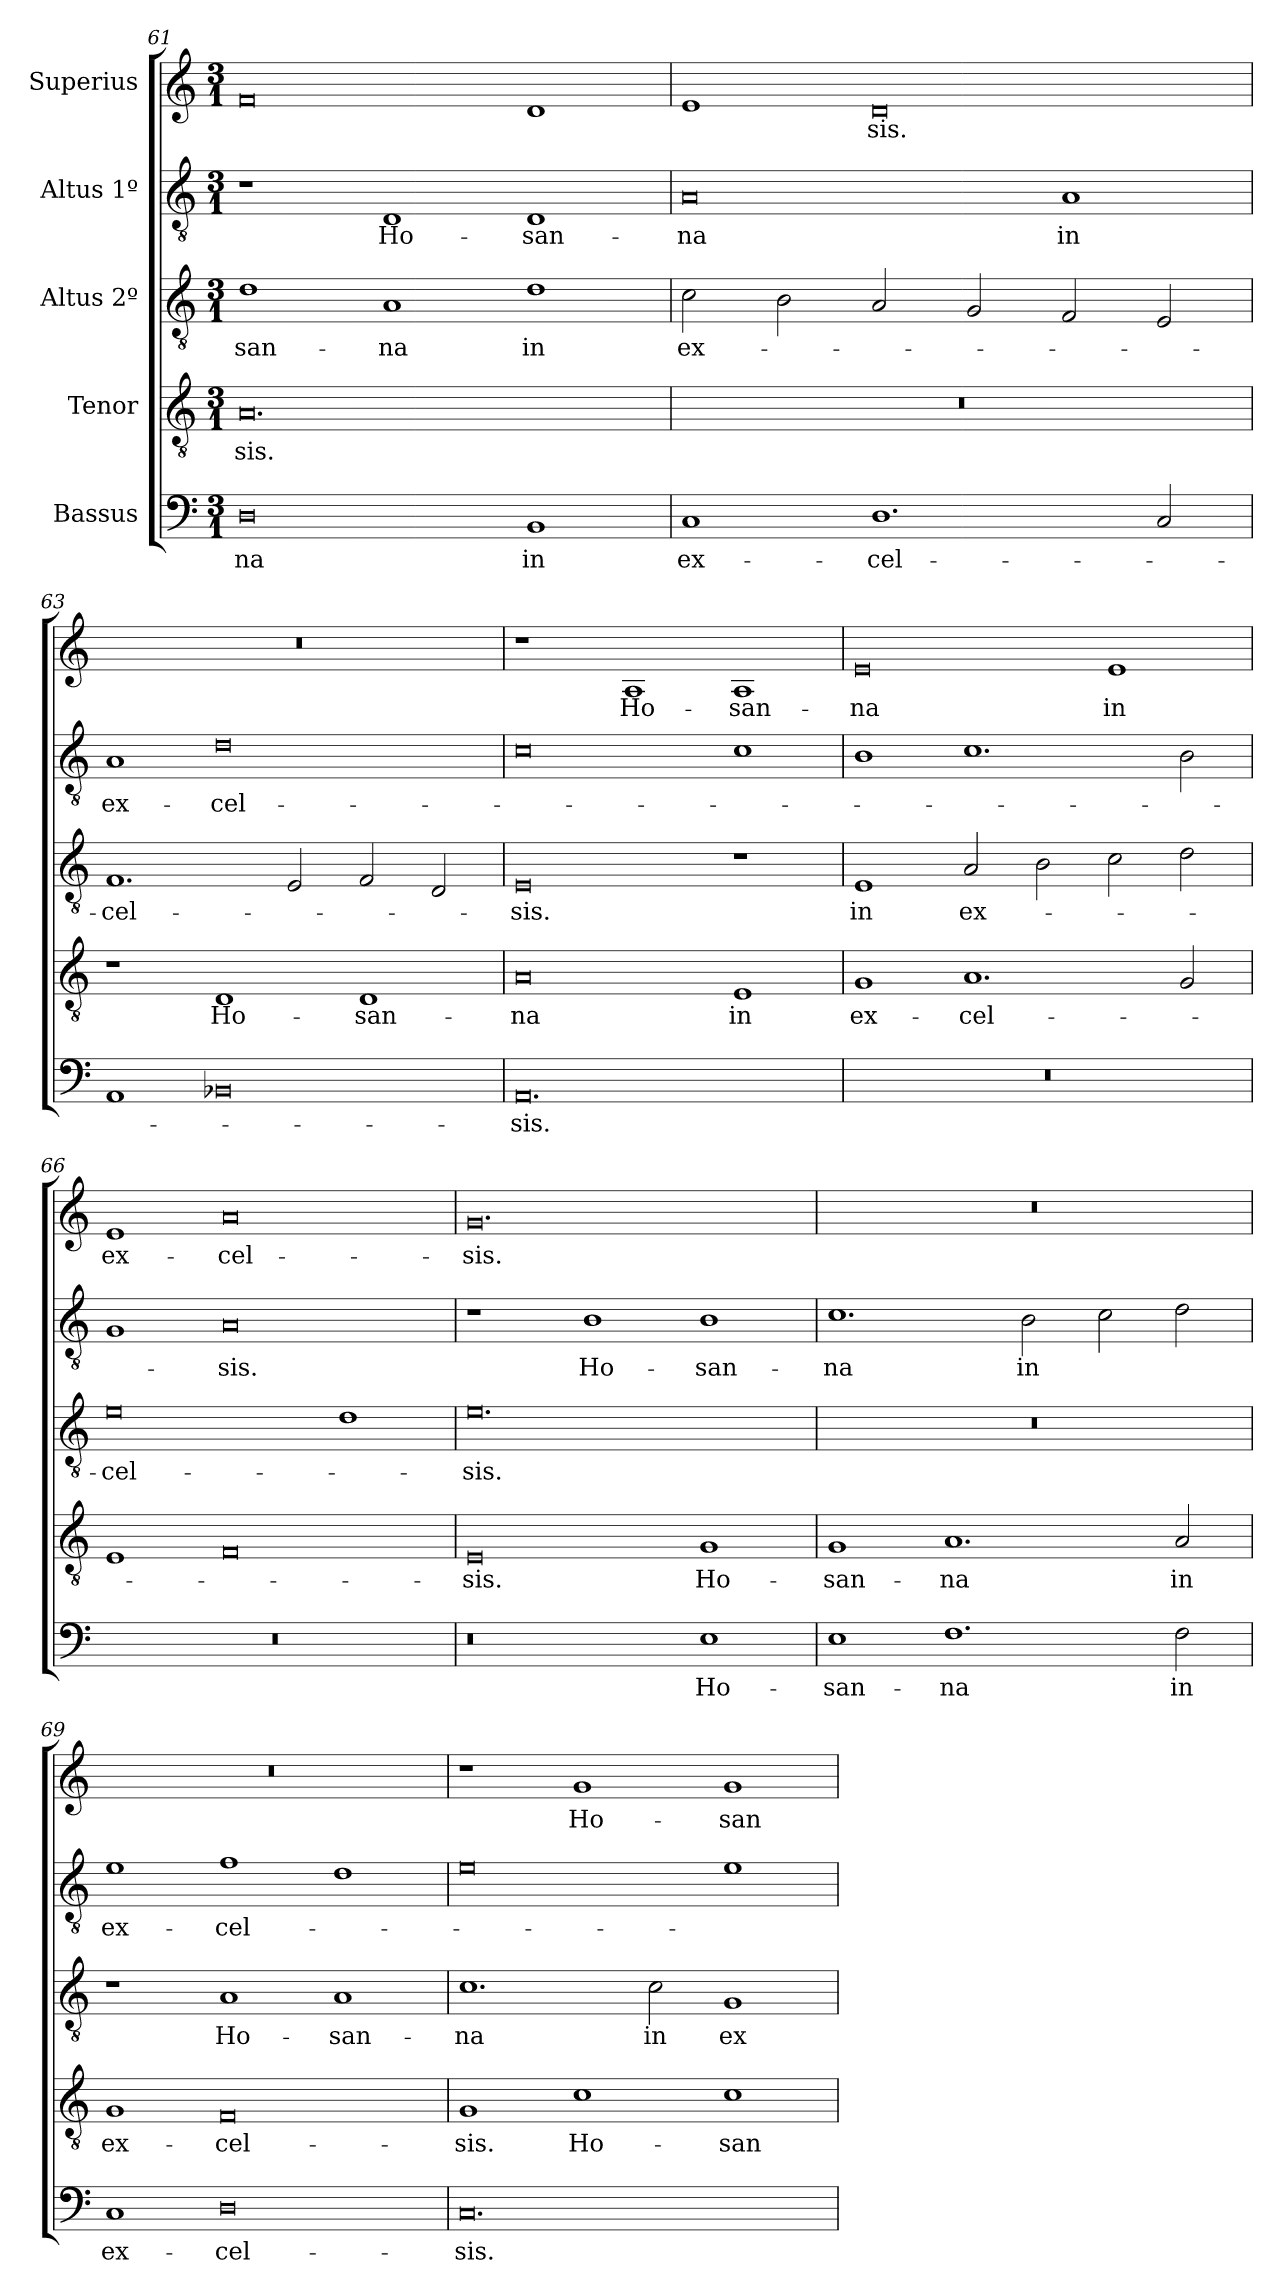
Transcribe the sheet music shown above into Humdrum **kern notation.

**kern	**text	**kern	**text	**kern	**text	**kern	**text	**kern	**text
*part5	*part5	*part4	*part4	*part3	*part3	*part2	*part2	*part1	*part1
*staff5	*staff5	*staff4	*staff4	*staff3	*staff3	*staff2	*staff2	*staff1	*staff1
*I"Bassus	*	*I"Tenor	*	*I"Altus 2º	*	*I"Altus 1º	*	*I"Superius	*
*clefF4	*	*clefGv2	*	*clefGv2	*	*clefGv2	*	*clefG2	*
*k[]	*	*k[]	*	*k[]	*	*k[]	*	*k[]	*
*M3/1	*	*M3/1	*	*M3/1	*	*M3/1	*	*M3/1	*
=61	=61	=61	=61	=61	=61	=61	=61	=61	=61
0D\	-na	0.A/	-sis.	1d\	-san-	1r	.	0f/	.
.	.	.	.	1A/	-na	1D/	Ho-	.	.
1BB/	in	.	.	1d\	in	1D/	-san-	1d/	.
=62	=62	=62	=62	=62	=62	=62	=62	=62	=62
!	!	!LO:N:vis=0	!	!	!	!	!	!	!
1C/	ex-	0.r	.	2c\	ex-	0A/	-na	1e/	.
.	.	.	.	2B\	.	.	.	.	.
1.D\	-cel-	.	.	2A/	.	.	.	0d/	-sis.
.	.	.	.	2G/	.	.	.	.	.
.	.	.	.	2F/	.	1A/	in	.	.
2C/	.	.	.	2E/	.	.	.	.	.
=63	=63	=63	=63	=63	=63	=63	=63	=63	=63
!	!	!	!	!	!	!	!	!LO:N:vis=0	!
1AA/	.	1r	.	1.F/	-cel-	1A/	ex-	0.r	.
0BB-X/	.	1D/	Ho-	.	.	0d\	-cel-	.	.
.	.	.	.	2E/	.	.	.	.	.
.	.	1D/	-san-	2F/	.	.	.	.	.
.	.	.	.	2D/	.	.	.	.	.
=64	=64	=64	=64	=64	=64	=64	=64	=64	=64
0.AA/	-sis.	0A/	-na	0E/	-sis.	0c\	.	1r	.
.	.	.	.	.	.	.	.	1A/	Ho-
.	.	1E/	in	1r	.	1c\	.	1A/	-san-
=65	=65	=65	=65	=65	=65	=65	=65	=65	=65
!LO:N:vis=0	!	!	!	!	!	!	!	!	!
0.r	.	1G/	ex-	1E/	in	1B\	.	0e/	-na
.	.	1.A/	-cel-	2A/	ex-	1.c\	.	.	.
.	.	.	.	2B\	.	.	.	.	.
.	.	.	.	2c\	.	.	.	1e/	in
.	.	2G/	.	2d\	.	2B\	.	.	.
=66	=66	=66	=66	=66	=66	=66	=66	=66	=66
!LO:N:vis=0	!	!	!	!	!	!	!	!	!
0.r	.	1E/	.	0e\	-cel-	1G/	.	1e/	ex-
.	.	0F/	.	.	.	0A/	-sis.	0a/	-cel-
.	.	.	.	1d\	.	.	.	.	.
=67	=67	=67	=67	=67	=67	=67	=67	=67	=67
0r	.	0E/	-sis.	0.e\	-sis.	1r	.	0.g/	-sis.
.	.	.	.	.	.	1B\	Ho-	.	.
1E\	Ho-	1G/	Ho-	.	.	1B\	-san-	.	.
=68	=68	=68	=68	=68	=68	=68	=68	=68	=68
!	!	!	!	!LO:N:vis=0	!	!	!	!LO:N:vis=0	!
1E\	-san-	1G/	-san-	0.r	.	1.c\	-na	0.r	.
1.F\	-na	1.A/	-na	.	.	.	.	.	.
.	.	.	.	.	.	2B\	in	.	.
.	.	.	.	.	.	2c\	.	.	.
2F\	in	2A/	in	.	.	2d\	.	.	.
=69	=69	=69	=69	=69	=69	=69	=69	=69	=69
!	!	!	!	!	!	!	!	!LO:N:vis=0	!
1C/	ex-	1G/	ex-	1r	.	1e\	ex-	0.r	.
0D\	-cel-	0F/	-cel-	1A/	Ho-	1f\	-cel-	.	.
.	.	.	.	1A/	-san-	1d\	.	.	.
=70	=70	=70	=70	=70	=70	=70	=70	=70	=70
0.C/	-sis.	1G/	-sis.	1.c\	-na	0e\	.	1r	.
.	.	1c\	Ho-	.	.	.	.	1g/	Ho-
.	.	.	.	2c\	in	.	.	.	.
.	.	1c\	-san-	1G/	ex-	1e\	.	1g/	-san-
=	=	=	=	=	=	=	=	=	=
*-	*-	*-	*-	*-	*-	*-	*-	*-	*-
